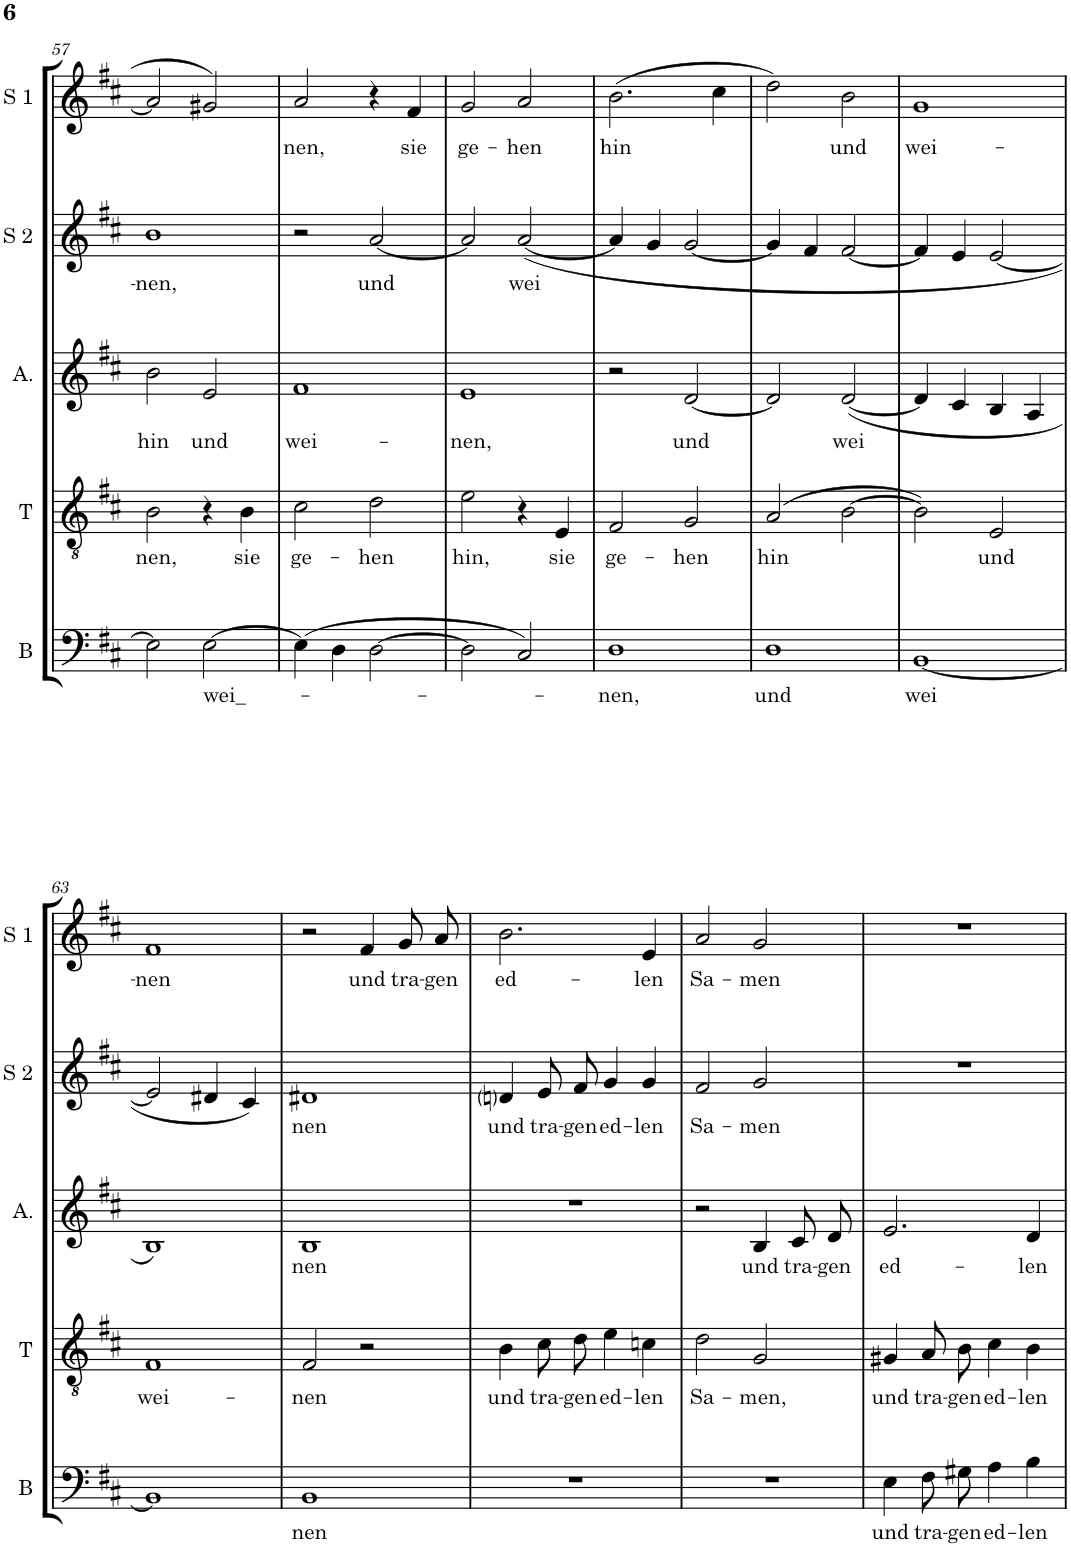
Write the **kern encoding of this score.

**kern	**text	**kern	**text	**kern	**text	**kern	**text	**kern	**text
*part5	*part5	*part4	*part4	*part3	*part3	*part2	*part2	*part1	*part1
*staff5	*staff5	*staff4	*staff4	*staff3	*staff3	*staff2	*staff2	*staff1	*staff1
*I"Baß	*	*I"Tenor	*	*I"Alt	*	*I"Sopran 2	*	*I"Sopran 1	*
*I'B	*	*I'T	*	*I'A.	*	*I'S 2	*	*I'S 1	*
!!LO:PB:g=z
*clefF4	*	*clefGv2	*	*clefG2	*	*clefG2	*	*clefG2	*
*k[f#c#]	*	*k[f#c#]	*	*k[f#c#]	*	*k[f#c#]	*	*k[f#c#]	*
*D:	*	*D:	*	*D:	*	*D:	*	*D:	*
*M2/2	*	*M2/2	*	*M2/2	*	*M2/2	*	*M2/2	*
*met(c|)	*	*met(c|)	*	*met(c|)	*	*met(c|)	*	*met(c|)	*
=57	=57	=57	=57	=57	=57	=57	=57	=57	=57
!	!	!	!LO:LY:b	!	!LO:LY:b	!	!LO:LY:b	!	!
2E\]	.	2B\	nen,	2b\	hin	1b	-nen,	2a/]	.
!	!LO:LY:b	!	!	!	!LO:LY:b	!	!	!	!
[2E\	wei_-	4r	.	2e/	und	.	.	2g#X/	.
!	!	!	!LO:LY:b	!	!	!	!	!	!
.	.	4B\	sie	.	.	.	.	.	.
=58	=58	=58	=58	=58	=58	=58	=58	=58	=58
!	!	!	!LO:LY:b	!	!LO:LY:b	!	!	!	!LO:LY:b
(>4E\]	.	2c#\	ge-	1f#	wei-	2r	.	2a/	nen,
4D\	.	.	.	.	.	.	.	.	.
!	!	!	!LO:LY:b	!	!	!	!LO:LY:b	!	!
[2D\	.	2d\	-hen	.	.	[2a/	und	4r	.
!	!	!	!	!	!	!	!	!	!LO:LY:b
.	.	.	.	.	.	.	.	4f#/	sie
=59	=59	=59	=59	=59	=59	=59	=59	=59	=59
!	!	!	!LO:LY:b	!	!LO:LY:b	!	!	!	!LO:LY:b
2D\]	.	2e\	hin,	1e	-nen,	2a/]	.	2g/	ge-
!	!	!	!	!	!	!	!LO:LY:b	!	!LO:LY:b
2C#/)	.	4r	.	.	.	(<[2a/	wei	2a/	-hen
!	!	!	!LO:LY:b	!	!	!	!	!	!
.	.	4E/	sie	.	.	.	.	.	.
=60	=60	=60	=60	=60	=60	=60	=60	=60	=60
!	!LO:LY:b	!	!LO:LY:b	!	!	!	!	!	!LO:LY:b
1D	-nen,	2F#/	ge-	2r	.	4a/]	.	(>2.b\	hin
.	.	.	.	.	.	4g/	.	.	.
!	!	!	!LO:LY:b	!	!LO:LY:b	!	!	!	!
.	.	2G/	-hen	[2d/	und	[2g/	.	.	.
.	.	.	.	.	.	.	.	4cc#\	.
=61	=61	=61	=61	=61	=61	=61	=61	=61	=61
!	!LO:LY:b	!	!LO:LY:b	!	!	!	!	!	!
1D	und	(>2A/	hin	2d/]	.	4g/]	.	2dd\)	.
.	.	.	.	.	.	4f#/	.	.	.
!	!	!	!	!	!LO:LY:b	!	!	!	!LO:LY:b
.	.	[2B\	.	(<[2d/	wei	[2f#/	.	2b\	und
=62	=62	=62	=62	=62	=62	=62	=62	=62	=62
!	!LO:LY:b	!	!	!	!	!	!	!	!LO:LY:b
[1BB	wei	2B\])	.	4d/]	.	4f#/]	.	1g	wei-
.	.	.	.	4c#/	.	4e/	.	.	.
!	!	!	!LO:LY:b	!	!	!	!	!	!
.	.	2E/	und	4B/	.	[2e/	.	.	.
.	.	.	.	4A/	.	.	.	.	.
!!LO:LB:g=z
=63	=63	=63	=63	=63	=63	=63	=63	=63	=63
!	!	!	!LO:LY:b	!	!	!	!	!	!LO:LY:b
1BB]	.	1F#	wei-	1B)	.	2e/]	.	1f#	-nen
.	.	.	.	.	.	4d#X/	.	.	.
.	.	.	.	.	.	4c#/)	.	.	.
=64	=64	=64	=64	=64	=64	=64	=64	=64	=64
!	!LO:LY:b	!	!LO:LY:b	!	!LO:LY:b	!	!LO:LY:b	!	!
1BB	nen	2F#/	-nen	1B	nen	1d#X	nen	2r	.
!	!	!	!	!	!	!	!	!	!LO:LY:b
.	.	2r	.	.	.	.	.	4f#/	und
!	!	!	!	!	!	!	!	!	!LO:LY:b
.	.	.	.	.	.	.	.	8g/L	tra-
!	!	!	!	!	!	!	!	!	!LO:LY:b
.	.	.	.	.	.	.	.	8a/J	-gen
=65	=65	=65	=65	=65	=65	=65	=65	=65	=65
!	!	!	!LO:LY:b	!	!	!	!LO:LY:b	!	!LO:LY:b
1r	.	4B\	und	1r	.	4dni/	und	2.b\	ed-
!	!	!	!LO:LY:b	!	!	!	!LO:LY:b	!	!
.	.	8c#\L	tra-	.	.	8e/L	tra-	.	.
!	!	!	!LO:LY:b	!	!	!	!LO:LY:b	!	!
.	.	8d\J	-gen	.	.	8f#/J	-gen	.	.
!	!	!	!LO:LY:b	!	!	!	!LO:LY:b	!	!
.	.	4e\	ed-	.	.	4g/	ed-	.	.
!	!	!	!LO:LY:b	!	!	!	!LO:LY:b	!	!LO:LY:b
.	.	4cn\	-len	.	.	4g/	-len	4e/	-len
=66	=66	=66	=66	=66	=66	=66	=66	=66	=66
!	!	!	!LO:LY:b	!	!	!	!LO:LY:b	!	!LO:LY:b
1r	.	2d\	Sa-	2r	.	2f#/	Sa-	2a/	Sa-
!	!	!	!LO:LY:b	!	!LO:LY:b	!	!LO:LY:b	!	!LO:LY:b
.	.	2G/	-men,	4B/	und	2g/	-men	2g/	-men
!	!	!	!	!	!LO:LY:b	!	!	!	!
.	.	.	.	8c#/L	tra-	.	.	.	.
!	!	!	!	!	!LO:LY:b	!	!	!	!
.	.	.	.	8d/J	-gen	.	.	.	.
=67	=67	=67	=67	=67	=67	=67	=67	=67	=67
!	!LO:LY:b	!	!LO:LY:b	!	!LO:LY:b	!	!	!	!
4E\	und	4G#X/	und	2.e/	ed-	1r	.	1r	.
!	!LO:LY:b	!	!LO:LY:b	!	!	!	!	!	!
8F#\L	tra-	8A/L	tra-	.	.	.	.	.	.
!	!LO:LY:b	!	!LO:LY:b	!	!	!	!	!	!
8G#X\J	-gen	8B/J	-gen	.	.	.	.	.	.
!	!LO:LY:b	!	!LO:LY:b	!	!	!	!	!	!
4A\	ed-	4c#\	ed-	.	.	.	.	.	.
!	!LO:LY:b	!	!LO:LY:b	!	!LO:LY:b	!	!	!	!
4B\	-len	4B\	-len	4d/	-len	.	.	.	.
=	=	=	=	=	=	=	=	=	=
*-	*-	*-	*-	*-	*-	*-	*-	*-	*-
